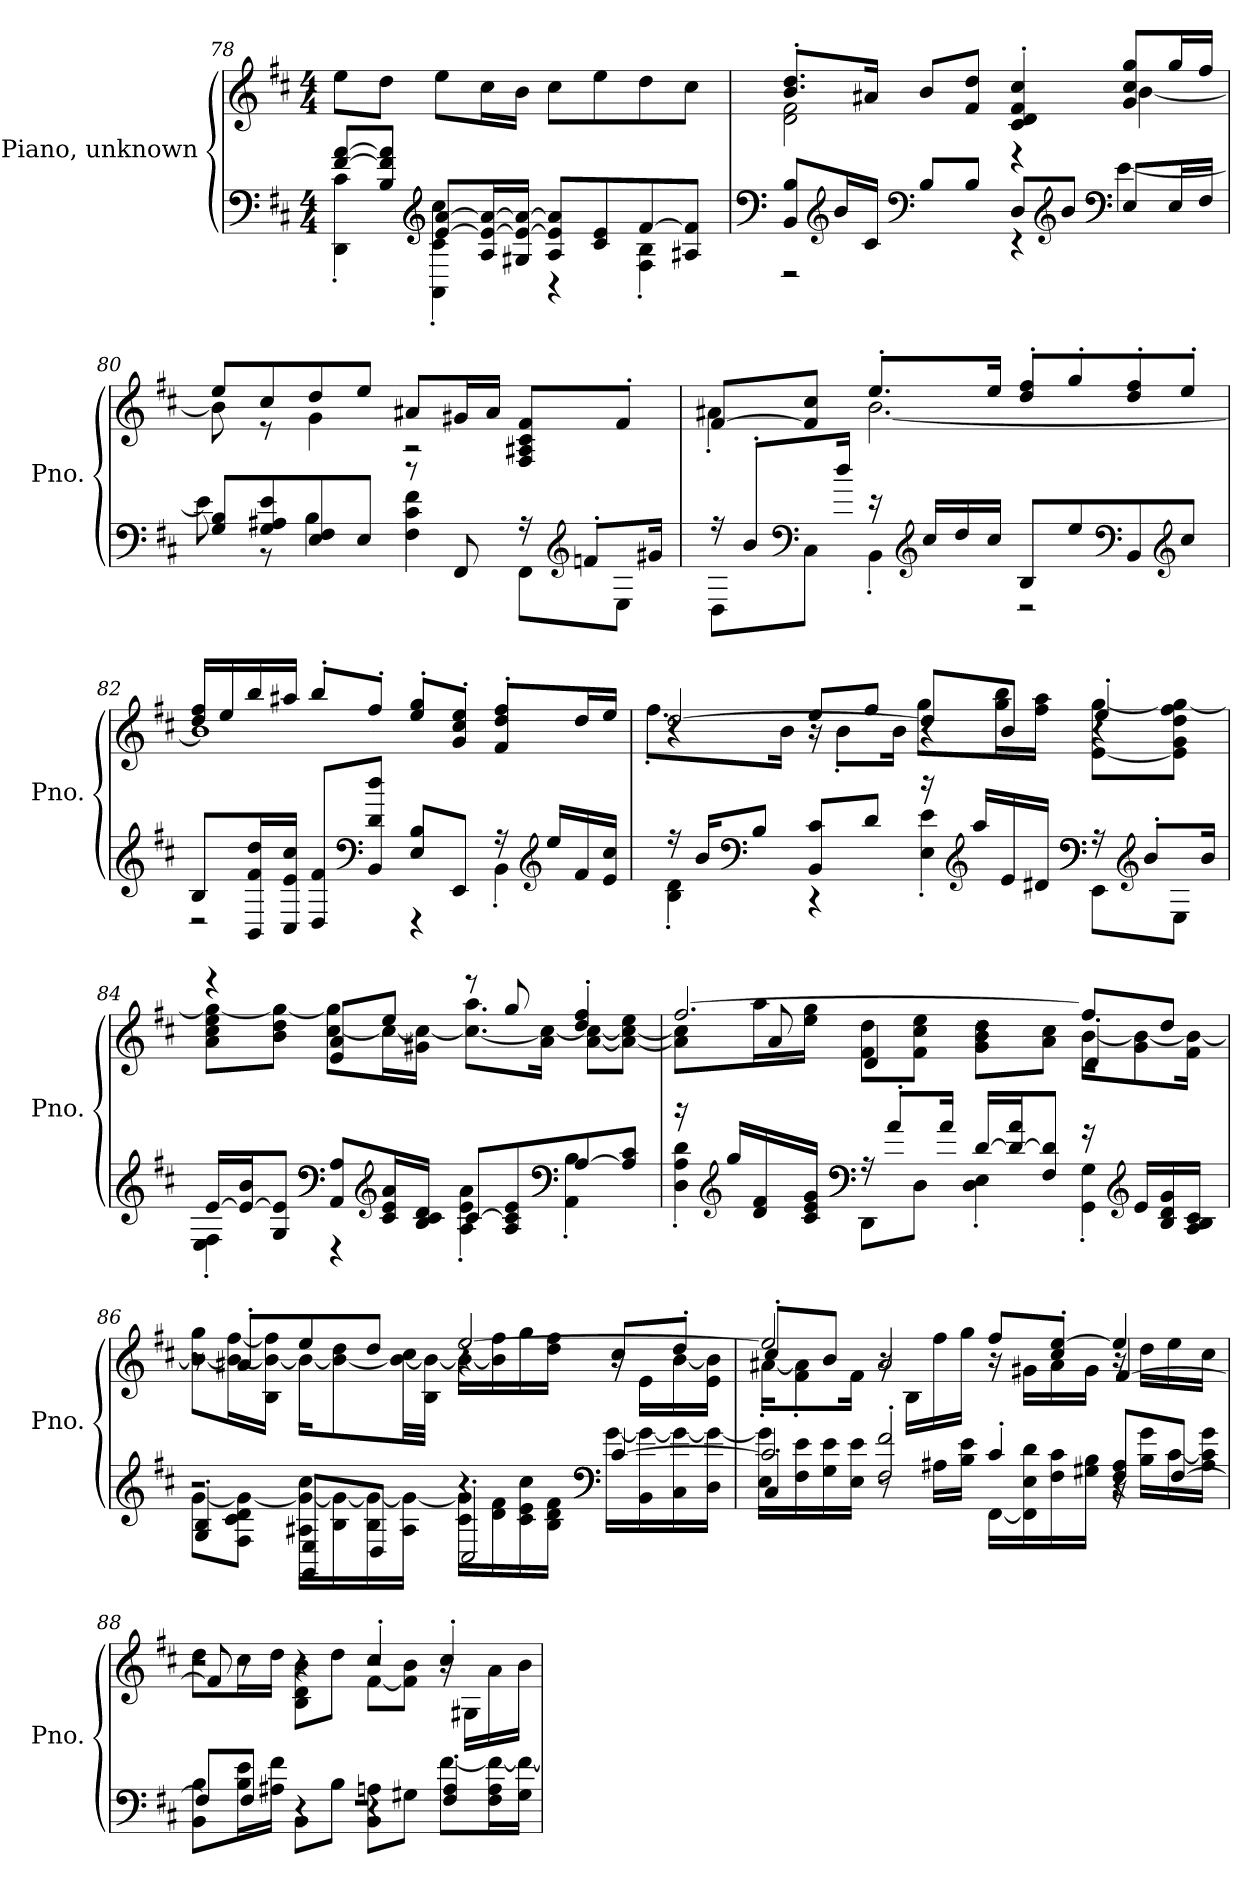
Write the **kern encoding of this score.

**kern	**kern
*part1	*part1
*staff2	*staff1
*I"Piano, unknown	*
*I'Pno.	*
*clefF4	*clefG2
*k[f#c#]	*k[f#c#]
*M4/4	*M4/4
=78	=78
*^	*
[8f#/ [8a/L	4DD\' 4c#\'	8ee\L
8B/ 8f#/] 8a/]J	.	8dd\J
*clefG2	*	*
[8e/ [8a/L	4AA\' 4c#\' 4cc#\'	8ee\L
16A/ 16e/_ 16a/_L	.	16cc#\L
16G#X/ 16e/_ 16a/_JJ	.	16b\JJ
8A/ 8e/] 8a/]L	4r	8cc#\L
8c#/ 8e/	.	8ee\
[8f#/	4F#\' 4B\'	8dd\
8A#X/ 8f#/]J	.	8cc#\J
!!LO:LB:g=z
=79	=79	=79
*clefF4	*	*
*	*	*^
8BB/ 8B/L	2r	8.b/' 8.dd/'L	2d\ 2f#\
*clefG2	*	*	*
16b/L	.	.	.
16c#/JJ	.	16a#X/Jk	.
*clefF4	*	*	*
8B/L	.	8b/L	.
8B/J	.	8f#/ 8dd/J	.
8D/L	4r	4c#/' 4d/' 4f#/' 4cc#/'	4r
*clefG2	*	*	*
8b/J	.	.	.
*clefF4	*	*	*
8E/L	[4e\	8g/ 8cc#/ 8gg/L	[4b\
16E/L	.	16gg/L	.
16F#/JJ	.	16ff#/JJ	.
=80	=80	=80	=80
8G/ 8B/L	8e\]	8ee/L	8b\]
8G/ 8A#X/ 8e/	8r	8cc#/	8r
8E/ 8F#/	4B\	8dd/	4g\
8E/J	.	8ee/J	.
8r	4F#\ 4c#\ 4f#\	8a#X/L	2r
8FF#/	.	16g#X/L	.
.	.	16a#/JJ	.
16r	8FF#\L	8F#/ 8A#X/ 8c#/ 8f#/L	.
*clefG2	*	*	*
8fn'/L	.	.	.
.	8E\J	8f#'/J	.
16g#X/Jk	.	.	.
!!LO:LB:g=z	!!
=81	=81	=81	=81
16r	8D\L	[8f#/L	4a#X'\
8b'/L	.	.	.
*clefF4	*	*	*
.	8C#\J	8f#/] 8cc#/J	.
16dd/Jk	.	.	.
16r	4BB'\	8.ee'/L	[2.b\
*clefG2	*	*	*
16cc#/LL	.	.	.
16dd/	.	.	.
16cc#/JJ	.	16ee/Jk	.
8B/L	2r	8dd/' 8ff#/'L	.
8ee/	.	8gg'/	.
*clefF4	*	*	*
8BB/	.	8dd/' 8ff#/'	.
*clefG2	*	*	*
8cc#/J	.	8ee'/J	.
=82	=82	=82	=82
8B/L	2r	16dd/ 16ff#/LL	1b]
.	.	16ee/	.
16BB/ 16f#/ 16dd/L	.	16bb/	.
16C#/ 16e/ 16cc#/JJ	.	16aa#X/JJ	.
8D/ 8f#/L	.	8bb'/L	.
*clefF4	*	*	*
8BB/ 8d/ 8dd/J	.	8ff#'/J	.
8E/ 8B/L	4r	8ee/' 8gg/'L	.
8EE/J	.	8g/' 8cc#/' 8ee/'J	.
16r	4BB'\	8f#/' 8dd/' 8ff#/'L	.
*clefG2	*	*	*
16ee/LL	.	.	.
16f#/	.	16dd/L	.
16e/ 16cc#/JJ	.	16ee/JJ	.
!!LO:LB:g=z
=83	=83	=83	=83
*	*	*	*^
16r	4B\' 4d\'	[2dd/	8.ff#'\L	4r
16b/KL	.	.	.	.
*clefF4	*	*	*	*
8B/J	.	.	.	.
.	.	.	16b\Jk	.
8BB/ 8c#/L	4r	.	16r	8ee/L
.	.	.	8b'\L	.
8d/J	.	.	.	8ff#/J
.	.	.	16b\Jk	.
16r	4E\' 4e\'	8dd/L]	8gg\L	4r
*clefG2	*	*	*	*
16aa/LL	.	.	.	.
16e/	.	8b/J	16gg\ 16bb\L	.
16d#X/JJ	.	.	16ff#\ 16aa\JJ	.
*clefF4	*	*	*	*
16r	8EE\L	4r	[8e\ [8gg\L	4ee'/
*clefG2	*	*	*	*
8b'/L	.	.	.	.
.	8E\J	.	8e\] 8g\ 8dd\ 8ff#\ 8gg\_J	.
16b/Jk	.	.	.	.
*	*	*	*v	*v
!!LO:PB:g=z
=84	=84	=84	=84
[16e/LL	4E\' 4F#\'	4r	8a\ 8cc#\ 8ee\ 8gg\_L
16e/_ 16b/J	.	.	.
8G/ 8e/]J	.	.	8b\ 8dd\ 8gg\_J
*clefF4	*	*	*
8AA/ 8A/L	4r	8e/ 8a/L	[8cc#\ 8gg\]L
*clefG2	*	*	*
16c#/ 16e/ 16a/L	.	8ee/J	16cc#\L_
16B/ 16c#/ 16d/JJ	.	.	16g#X\ 16cc#\_JJ
[8c#/L	4A\' 4e\' 4a\'	8r	8.cc#\_ 8.aa\L
8A/ 8c#/] 8e/	.	8gg/	.
.	.	.	16a\ 16cc#\_Jk
*clefF4	*	*	*
[8A/	4AA\' 4B\'	4dd/' 4ff#/'	[8a\ 8cc#\_L
8A/] 8c#/J	.	.	8a\_ 8cc#\_ 8ee\J
!!LO:LB:g=z
=85	=85	=85	=85
*	*	*	*^
16r	4D\' 4A\' 4d\'	[2.ff#/	8a\] 8cc#\]L	8r
*clefG2	*	*	*	*
16gg/LL	.	.	.	.
16d/ 16f#/	.	.	16aa\L	8a/
16c#/ 16e/ 16g/JJ	.	.	16ee\ 16gg\JJ	.
*clefF4	*	*	*	*
16r	8DD\L	.	8f#\ 8dd\L	4d/
8a'/L	.	.	.	.
.	8D\J	.	8f#\ 8cc#\ 8ee\J	.
16a/Jk	.	.	.	.
[16d/LL	4D\' 4E\'	.	8g\ 8b\ 8dd\L	4r
16d/_ 16a/J	.	.	.	.
8F#/ 8d/]J	.	.	8a\ 8cc#\J	.
16r	4GG\' 4G\'	8ff#/L]	[16b\KL	4d'/
*clefG2	*	*	*	*
16e/LL	.	.	8g\ 8b\_	.
16B/ 16d/ 16g/	.	8dd/J	.	.
16A/ 16B/ 16c#/JJ	.	.	16f#\ 16b\_Jk	.
!!LO:LB:g=z	!!	!!
=86	=86	=86	=86	=86
*	*^	*	*	*
2r	[8g\L	4G/' 4B/'	8r	8b\_ 8gg\L	2r
.	8F#\ 8c#\ 8d\ 8g\_J	.	8a#X'/L	16b\_ [16ff#\L	.
.	.	.	.	16B\ 16b\_ 16ff#\]JJ	.
.	16A#X\ 16g\_ 16cc#\LL	8GG/ 8E/L	8ee/	16b\KL_	.
.	16B\ 16g\_	.	.	8b\_ 8dd\	.
.	16B\ 16g\_	8D/J	8dd/J	.	.
.	16A#\ 16g\_JJ	.	.	32b\_ 32cc#\LL	.
.	.	.	.	32B\ 32b\_JJJ	.
4r	16c#\ 16g\]LL	2C#'/	[2ee/	16b\LL_	4r
.	16d\ 16f#\	.	.	16b\] 16ff#\	.
.	16c#\ 16e\ 16cc#\	.	.	16gg\	.
.	16B\ 16d\ 16f#\JJ	.	.	16dd\ 16ff#\JJ	.
*clefF4	*	*	*	*	*
[4c#/	[16g\LL	.	.	16r	8cc#/L
.	16BB\ 16g\_	.	.	16e\LL	.
.	16C#\ 16g\_	.	.	[16b\	8dd'/J
.	16D\ 16g\_JJ	.	.	16e\ 16b\]JJ	.
!!LO:LB:g=z	!!	!!
=87	=87	=87	=87	=87	=87
2c#/]	16E\ 16g\]LL	4C#'/	2ee/]	[16a#X'\KL	8cc#'/L
.	16F#\ 16e\	.	.	8f#\' 8a#\]'	.
.	16G\ 16e\	.	.	.	8b/J
.	16E\ 16e\JJ	.	.	16f#\Jk	.
.	8r	2F#/' 2f#/'	.	16r	2a#/
.	.	.	.	16B\LL	.
.	16A#X\LL	.	.	16ff#\	.
.	16B\ 16e\JJ	.	.	16gg\JJ	.
4c#'/	[16FF#\LL	.	8ff#/L	16r	.
.	16FF#\] 16E\ 16d\	.	.	16g#X\LL	.
.	16F#\ 16c#\	.	8cc#/' [8ee/'J	16a#\	.
.	16G#X\ 16B\JJ	.	.	16g#\JJ	.
4r	16r	8F#/ 8A#/L	4ee/]	16r	[4f#/
.	16B\ 16g\LL	.	.	16dd\LL	.
.	[16c#\	[8F#/J	.	16ee\	.
.	16A#\ 16c#\] 16g\JJ	.	.	16cc#\JJ	.
=88	=88	=88	=88	=88	=88
1r	8BB\ 8B\L	8F#/L]	2r	8dd\L	8f#/]
.	16B\ 16e\L	8F#/J	.	16cc#\L	8r
.	16A#X\ 16f#\JJ	.	.	16dd\JJ	.
.	8BB\L	4r	.	8B\ 8d\ 8b\L	4r
.	8B\J	.	.	8dd\J	.
.	8BB\ 8An\L	4r	4cc#'/	[8f#\L	2r
.	8G#X\J	.	.	8f#\] 8b\J	.
.	[8f#\L	4F#/' 4A/'	4cc#'/	16r	.
.	.	.	.	16G#X\LL	.
.	16F#\ 16A\ 16f#\_L	.	.	16a\	.
.	16G#\ 16f#\_JJ	.	.	16b\JJ	.
*v	*v	*v	*	*	*
*	*v	*v	*v
=	=
*-	*-
